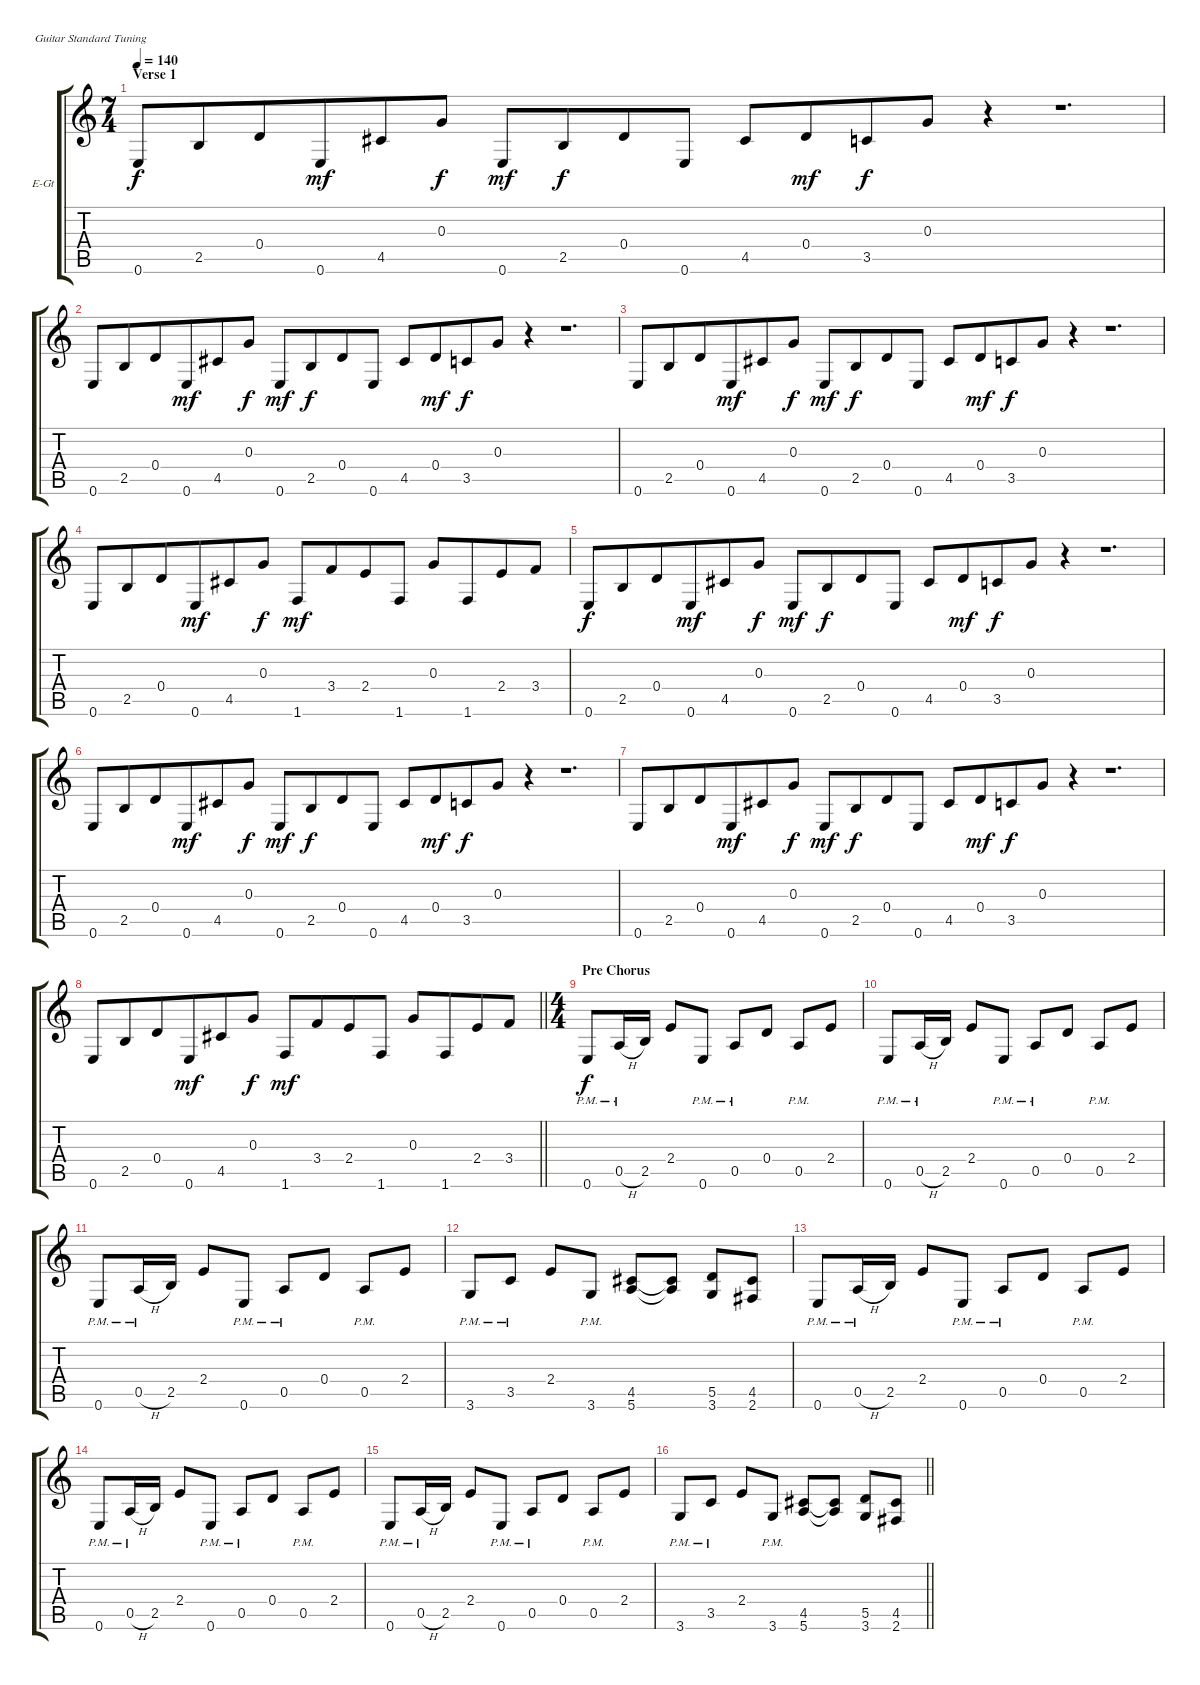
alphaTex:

\bracketExtendMode groupsimilarinstruments
\firstSystemTrackNameOrientation horizontal
\otherSystemsTrackNameOrientation horizontal
\track ("Mustaine" "E-Gt") {instrument distortionguitar}
\staff {score tabs}
\tuning (E4 B3 G3 D3 A2 E2)
\ts (7 4)
\beaming (8 6 4 4)
\section ("" "Verse 1")
\tempo 140
\clef g2
\ks c
0.6.8{dy f} 2.5.8 0.4.8 0.6.8{dy mf} 4.5.8 0.3.8{dy f} 0.6.8{dy mf} 2.5.8{dy f} 0.4.8 0.6.8 4.5.8 0.4.8{dy mf} 3.5.8{dy f} 0.3.8 r.4 r.1{d} |
0.6.8 2.5.8 0.4.8 0.6.8{dy mf} 4.5.8 0.3.8{dy f} 0.6.8{dy mf} 2.5.8{dy f} 0.4.8 0.6.8 4.5.8 0.4.8{dy mf} 3.5.8{dy f} 0.3.8 r.4 r.1{d} |
0.6.8 2.5.8 0.4.8 0.6.8{dy mf} 4.5.8 0.3.8{dy f} 0.6.8{dy mf} 2.5.8{dy f} 0.4.8 0.6.8 4.5.8 0.4.8{dy mf} 3.5.8{dy f} 0.3.8 r.4 r.1{d} |
0.6.8 2.5.8 0.4.8 0.6.8{dy mf} 4.5.8 0.3.8{dy f} 1.6.8{dy mf} 3.4.8 2.4.8 1.6.8 0.3.8 1.6.8 2.4.8 3.4.8 |
0.6.8{dy f} 2.5.8 0.4.8 0.6.8{dy mf} 4.5.8 0.3.8{dy f} 0.6.8{dy mf} 2.5.8{dy f} 0.4.8 0.6.8 4.5.8 0.4.8{dy mf} 3.5.8{dy f} 0.3.8 r.4 r.1{d} |
0.6.8 2.5.8 0.4.8 0.6.8{dy mf} 4.5.8 0.3.8{dy f} 0.6.8{dy mf} 2.5.8{dy f} 0.4.8 0.6.8 4.5.8 0.4.8{dy mf} 3.5.8{dy f} 0.3.8 r.4 r.1{d} |
0.6.8 2.5.8 0.4.8 0.6.8{dy mf} 4.5.8 0.3.8{dy f} 0.6.8{dy mf} 2.5.8{dy f} 0.4.8 0.6.8 4.5.8 0.4.8{dy mf} 3.5.8{dy f} 0.3.8 r.4 r.1{d} |
\barLineRight lightlight
0.6.8 2.5.8 0.4.8 0.6.8{dy mf} 4.5.8 0.3.8{dy f} 1.6.8{dy mf} 3.4.8 2.4.8 1.6.8 0.3.8 1.6.8 2.4.8 3.4.8 |
\ts (4 4)
\beaming (8 2 2 2 2)
\section ("" "Pre Chorus")
0.6{pm}.8{dy f} 0.5{h pm}.16 2.5.16 2.4.8 0.6{pm}.8 0.5{pm}.8 0.4.8 0.5{pm}.8 2.4.8 |
0.6{pm}.8 0.5{h pm}.16 2.5.16 2.4.8 0.6{pm}.8 0.5{pm}.8 0.4.8 0.5{pm}.8 2.4.8 |
0.6{pm}.8 0.5{h pm}.16 2.5.16 2.4.8 0.6{pm}.8 0.5{pm}.8 0.4.8 0.5{pm}.8 2.4.8 |
3.6{pm}.8 3.5{pm}.8 2.4.8 3.6{pm}.8 (4.5 5.6).8 (4.5{t} 5.6{t}).8 (5.5 3.6).8 (4.5 2.6).8 |
0.6{pm}.8 0.5{h pm}.16 2.5.16 2.4.8 0.6{pm}.8 0.5{pm}.8 0.4.8 0.5{pm}.8 2.4.8 |
0.6{pm}.8 0.5{h pm}.16 2.5.16 2.4.8 0.6{pm}.8 0.5{pm}.8 0.4.8 0.5{pm}.8 2.4.8 |
0.6{pm}.8 0.5{h pm}.16 2.5.16 2.4.8 0.6{pm}.8 0.5{pm}.8 0.4.8 0.5{pm}.8 2.4.8 |
\barLineRight lightlight
3.6{pm}.8 3.5{pm}.8 2.4.8 3.6{pm}.8 (4.5 5.6).8 (4.5{t} 5.6{t}).8 (5.5 3.6).8 (4.5 2.6).8
